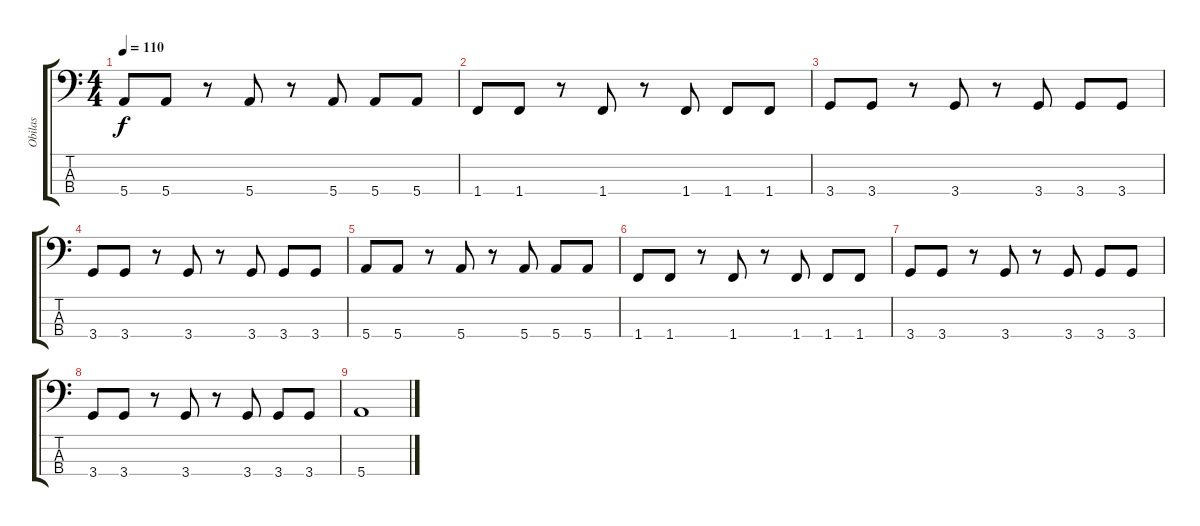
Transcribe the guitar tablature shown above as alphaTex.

\track ("Obilas" "Obilas") {instrument electricbassfinger}
\staff {score tabs}
\tuning (G2 D2 A1 E1) {hide}
\ts (4 4)
\tempo 110
\clef f4
\ks c
5.4.8{dy f} 5.4.8 r.8 5.4.8 r.8 5.4.8 5.4.8 5.4.8 |
1.4.8 1.4.8 r.8 1.4.8 r.8 1.4.8 1.4.8 1.4.8 |
3.4.8 3.4.8 r.8 3.4.8 r.8 3.4.8 3.4.8 3.4.8 |
3.4.8 3.4.8 r.8 3.4.8 r.8 3.4.8 3.4.8 3.4.8 |
5.4.8 5.4.8 r.8 5.4.8 r.8 5.4.8 5.4.8 5.4.8 |
1.4.8 1.4.8 r.8 1.4.8 r.8 1.4.8 1.4.8 1.4.8 |
3.4.8 3.4.8 r.8 3.4.8 r.8 3.4.8 3.4.8 3.4.8 |
3.4.8 3.4.8 r.8 3.4.8 r.8 3.4.8 3.4.8 3.4.8 |
5.4.1
